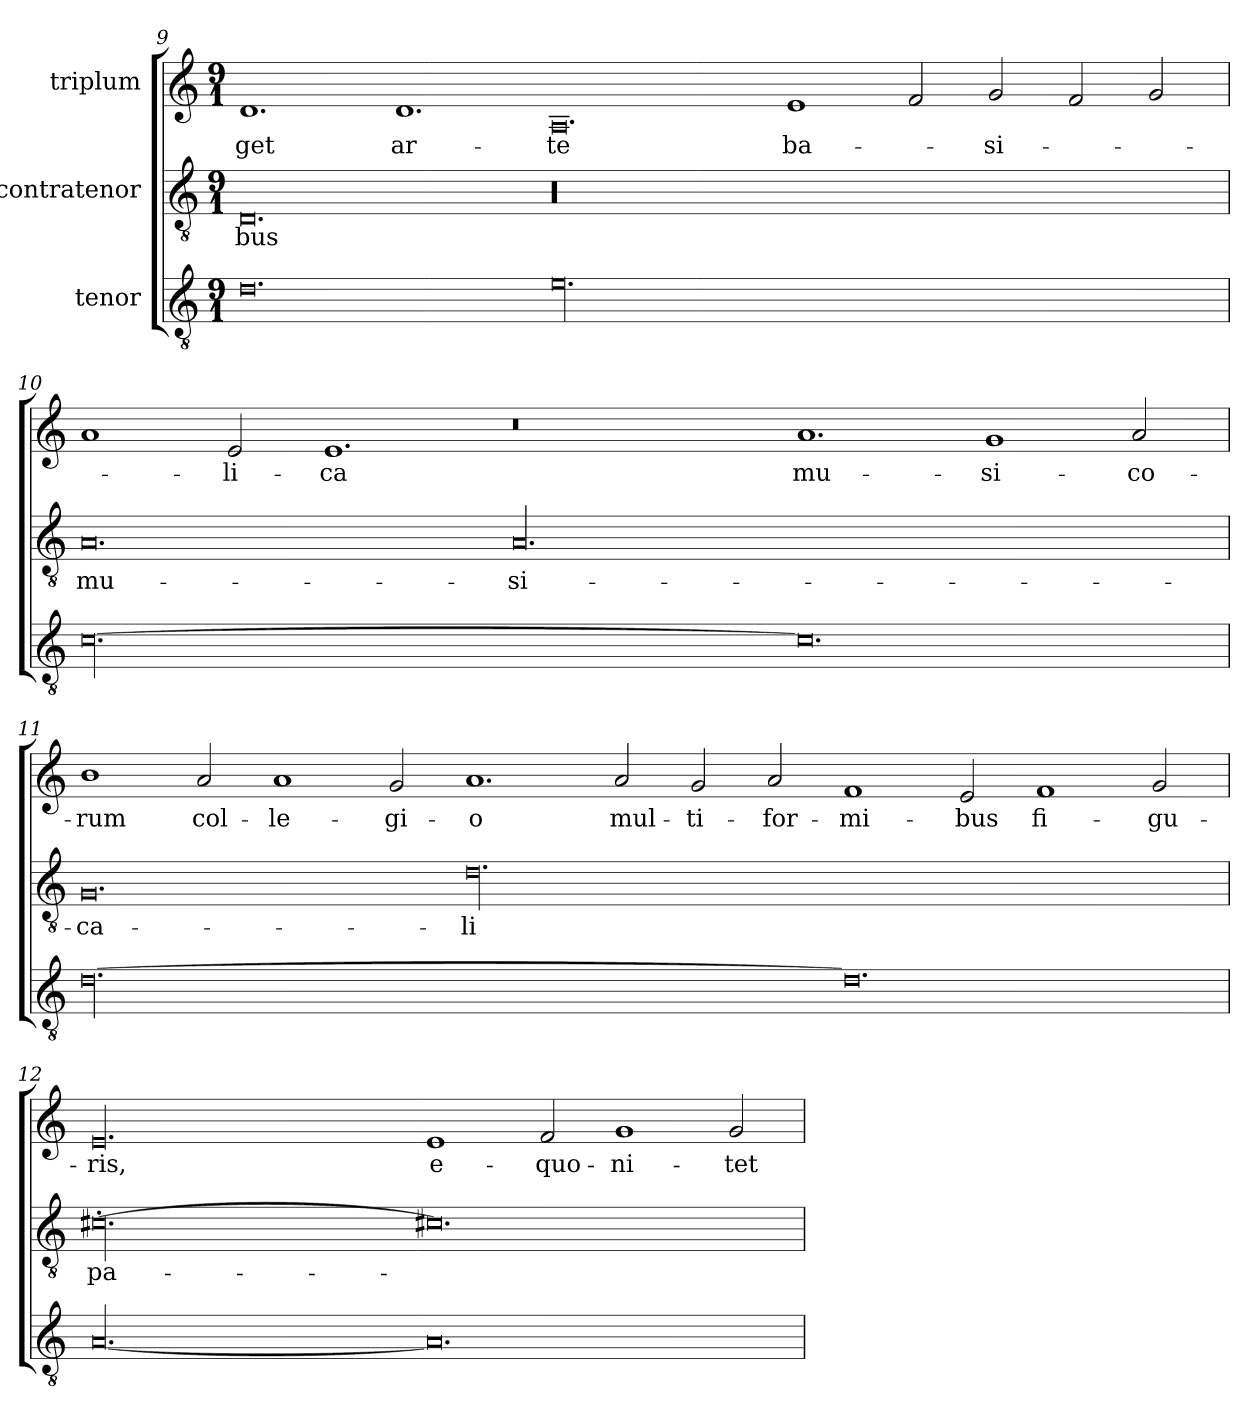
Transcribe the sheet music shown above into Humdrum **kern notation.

**kern	**kern	**text	**kern	**text
*part3	*part2	*part2	*part1	*part1
*staff3	*staff2	*staff2	*staff1	*staff1
*I"tenor	*I"contratenor	*	*I"triplum	*
!!LO:LB:g=z
*clefGv2	*clefGv2	*	*clefG2	*
*k[]	*k[]	*	*k[]	*
*C:	*C:	*	*C:	*
*M9/1	*M9/1	*	*M9/1	*
=9	=9	=9	=9	=9
0.d\	0.D/	-bus	1.d/	-get
.	.	.	1.d/	ar-
00.e\	00.r	.	0.A/	-te
.	.	.	1e/	ba-
.	.	.	2f/	.
.	.	.	2g/	-si-
.	.	.	2f/	.
.	.	.	2g/	.
=10	=10	=10	=10	=10
[00.c\	0.A/	mu-	1a/	.
.	.	.	2e/	-li-
.	.	.	1.e/	-ca
.	00.A/	-si-	0.r	.
0.c\]	.	.	1.a/	mu-
.	.	.	1g/	-si-
.	.	.	2a/	-co-
!!LO:LB:g=z
=11	=11	=11	=11	=11
[00.d\	0.G/	-ca-	1b\	-rum
.	.	.	2a/	col-
.	.	.	1a/	-le-
.	.	.	2g/	-gi-
.	00.d\	-li	1.a/	-o
.	.	.	2a/	mul-
.	.	.	2g/	-ti-
.	.	.	2a/	-for-
0.d\]	.	.	1f/	-mi-
.	.	.	2e/	-bus
.	.	.	1f/	fi-
.	.	.	2g/	-gu-
=12	=12	=12	=12	=12
[00.A/	[00.c#X'\	pa-	00.e/	-ris,
0.A/]	0.c#X\]	.	1e/	e-
.	.	.	2f/	quo-
.	.	.	1g/	-ni-
.	.	.	2g/	-tet
=	=	=	=	=
*-	*-	*-	*-	*-
